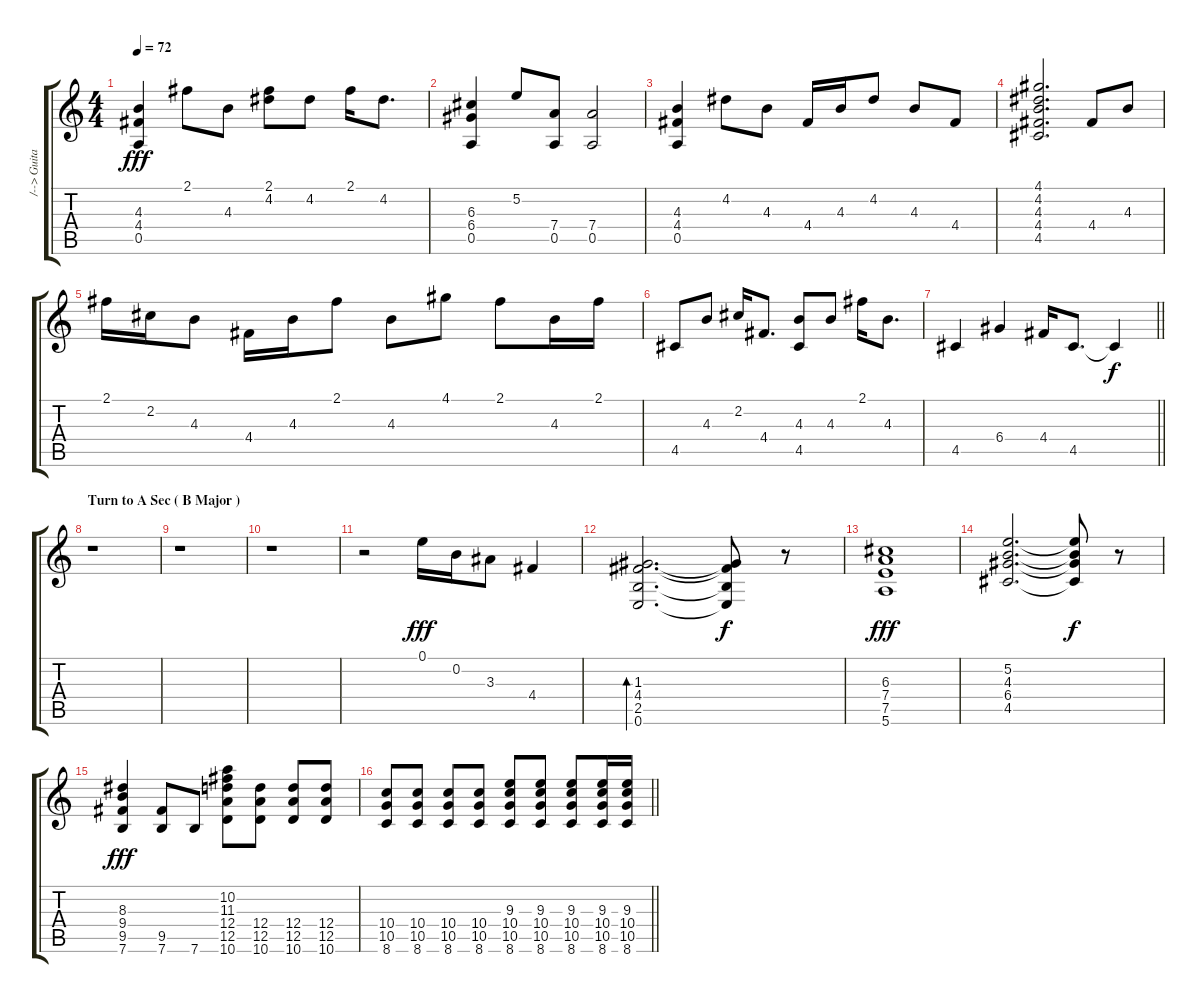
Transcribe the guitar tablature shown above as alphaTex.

\track ("/--> Guitarra Acustica <---/" "/--> Guita") {instrument acousticguitarsteel}
\staff {score tabs}
\tuning (E4 B3 G3 D3 A2 E2) {hide}
\ts (4 4)
\tempo 72
\clef g2
\ks c
(4.3 4.4 0.5).4{dy fff} 2.1.8 4.3.8 (2.1 4.2).8 4.2.8 2.1.16 4.2.8{d} |
(6.3 6.4 0.5).4 5.2.8 (7.4 0.5).8 (7.4 0.5).2 |
(4.3 4.4 0.5).4 4.2.8 4.3.8 4.4.16 4.3.16 4.2.8 4.3.8 4.4.8 |
(4.1 4.2 4.3 4.4 4.5).2{d} 4.4.8 4.3.8 |
2.1.16 2.2.16 4.3.8 4.4.16 4.3.16 2.1.8 4.3.8 4.1.8 2.1.8 4.3.16 2.1.16 |
4.5.8 4.3.8 2.2.16 4.4.8{d} (4.3 4.5).8 4.3.8 2.1.16 4.3.8{d} |
\barLineRight lightlight
4.5.4 6.4.4 4.4.16 4.5.8{d} 4.5{t}.4{dy f} |
\section ("" "Turn to A Sec ( B Major )")
r.1 |
r.1 |
r.1 |
r.2 0.1.16{dy fff} 0.2.16 3.3.8 4.4.4 |
(1.3 4.4 2.5 0.6).2{d bd 240} (1.3{t} 4.4{t} 2.5{t} 0.6{t}).8{dy f} r.8 |
(6.3 7.4 7.5 5.6).1{dy fff} |
(5.2 4.3 6.4 4.5).2{d} (5.2{t} 4.3{t} 6.4{t} 4.5{t}).8{dy f} r.8 |
(8.3 9.4 9.5 7.6).4{dy fff} (9.5 7.6).8 7.6.8 (10.2 11.3 12.4 12.5 10.6).8 (12.4 12.5 10.6).8 (12.4 12.5 10.6).8 (12.4 12.5 10.6).8 |
\barLineRight lightlight
(10.4 10.5 8.6).8 (10.4 10.5 8.6).8 (10.4 10.5 8.6).8 (10.4 10.5 8.6).8 (9.3 10.4 10.5 8.6).8 (9.3 10.4 10.5 8.6).8 (9.3 10.4 10.5 8.6).8 (9.3 10.4 10.5 8.6).16 (9.3 10.4 10.5 8.6).16
